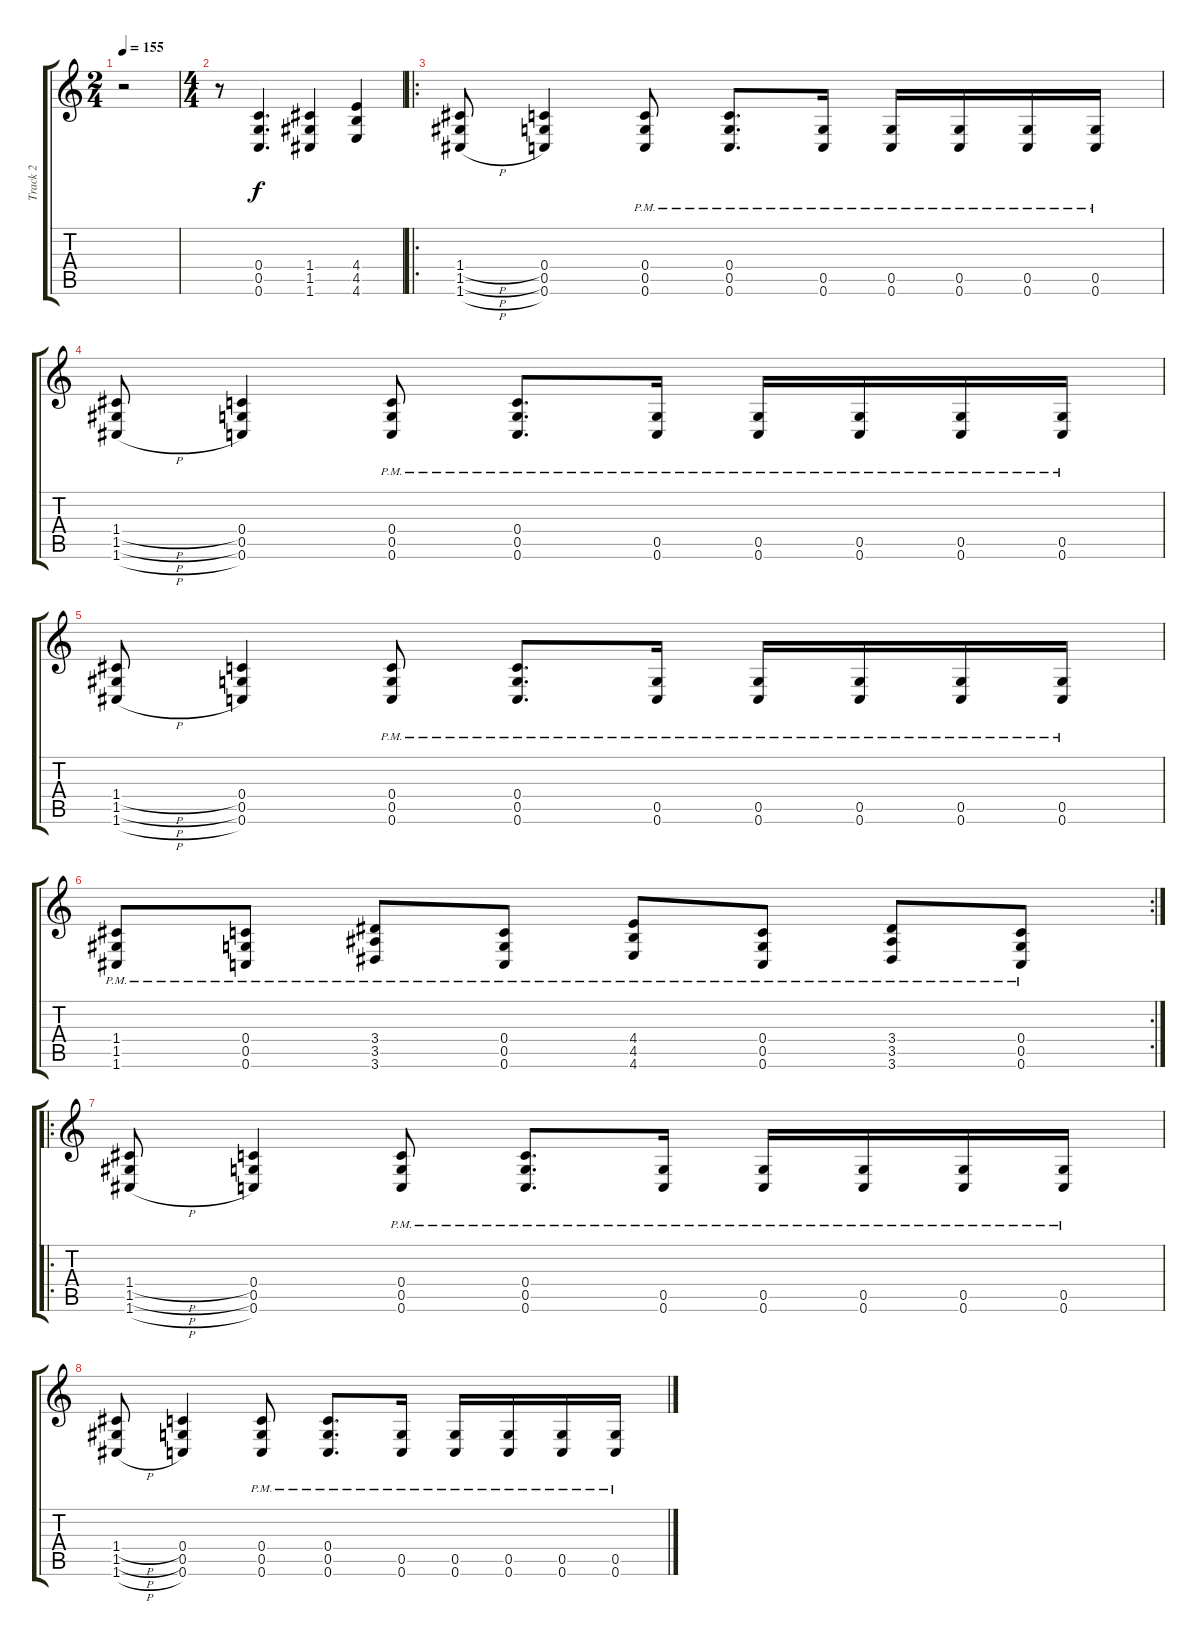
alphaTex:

\track ("Track 2" "Track 2") {instrument distortionguitar}
\staff {score tabs}
\tuning (D4 A3 F3 C3 G2 C2) {hide}
\ts (2 4)
\tempo 155
\clef g2
\ks c
r.2{dy f} |
\ts (4 4)
r.8 (0.4 0.5 0.6).4{d} (1.4 1.5 1.6).4 (4.4 4.5 4.6).4 |
\ro
(1.4{h} 1.5{h} 1.6{h}).8 (0.4 0.5 0.6).4 (0.4{pm} 0.5{pm} 0.6{pm}).8 (0.4{pm} 0.5{pm} 0.6{pm}).8{d} (0.5{pm} 0.6{pm}).16 (0.5{pm} 0.6{pm}).16 (0.5{pm} 0.6{pm}).16 (0.5{pm} 0.6{pm}).16 (0.5{pm} 0.6{pm}).16 |
(1.4{h} 1.5{h} 1.6{h}).8 (0.4 0.5 0.6).4 (0.4{pm} 0.5{pm} 0.6{pm}).8 (0.4{pm} 0.5{pm} 0.6{pm}).8{d} (0.5{pm} 0.6{pm}).16 (0.5{pm} 0.6{pm}).16 (0.5{pm} 0.6{pm}).16 (0.5{pm} 0.6{pm}).16 (0.5{pm} 0.6{pm}).16 |
(1.4{h} 1.5{h} 1.6{h}).8 (0.4 0.5 0.6).4 (0.4{pm} 0.5{pm} 0.6{pm}).8 (0.4{pm} 0.5{pm} 0.6{pm}).8{d} (0.5{pm} 0.6{pm}).16 (0.5{pm} 0.6{pm}).16 (0.5{pm} 0.6{pm}).16 (0.5{pm} 0.6{pm}).16 (0.5{pm} 0.6{pm}).16 |
\rc 2
(1.4{pm} 1.5{pm} 1.6{pm}).8 (0.4{pm} 0.5{pm} 0.6{pm}).8 (3.4{pm} 3.5{pm} 3.6{pm}).8 (0.4{pm} 0.5{pm} 0.6{pm}).8 (4.4{pm} 4.5{pm} 4.6{pm}).8 (0.4{pm} 0.5{pm} 0.6{pm}).8 (3.4{pm} 3.5{pm} 3.6{pm}).8 (0.4{pm} 0.5{pm} 0.6{pm}).8 |
\ro
(1.4{h} 1.5{h} 1.6{h}).8 (0.4 0.5 0.6).4 (0.4{pm} 0.5{pm} 0.6{pm}).8 (0.4{pm} 0.5{pm} 0.6{pm}).8{d} (0.5{pm} 0.6{pm}).16 (0.5{pm} 0.6{pm}).16 (0.5{pm} 0.6{pm}).16 (0.5{pm} 0.6{pm}).16 (0.5{pm} 0.6{pm}).16 |
(1.4{h} 1.5{h} 1.6{h}).8 (0.4 0.5 0.6).4 (0.4{pm} 0.5{pm} 0.6{pm}).8 (0.4{pm} 0.5{pm} 0.6{pm}).8{d} (0.5{pm} 0.6{pm}).16 (0.5{pm} 0.6{pm}).16 (0.5{pm} 0.6{pm}).16 (0.5{pm} 0.6{pm}).16 (0.5{pm} 0.6{pm}).16
